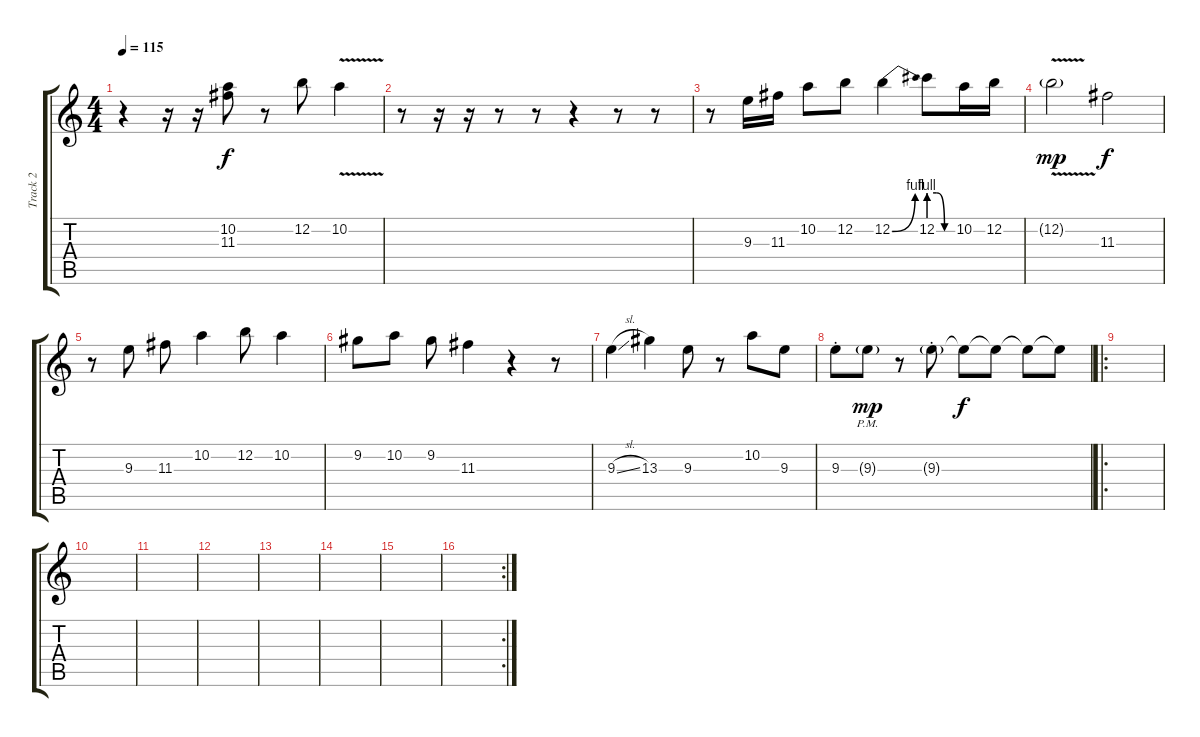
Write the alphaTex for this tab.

\track ("Track 2" "Track 2") {instrument acousticguitarsteel}
\staff {score tabs}
\tuning (E4 B3 G3 D3 A2 E2) {hide}
\ts (4 4)
\tempo 115
\clef g2
\ks c
r.4{dy f instrument acousticguitarsteel} r.16 r.16 (10.2 11.3).8 r.8 12.2.8 10.2{v}.4 |
r.8 r.16 r.16 r.8 r.8 r.4 r.8 r.8 |
r.8 9.3.16 11.3.16 10.2.8 12.2.8 12.2{be (bend 0 0 60 4)}.4 12.2{be (custom 0 4 20 4 40 0 60 0)}.8 10.2.16 12.2.16 |
12.2{v g}.2{dy mp} 11.3.2{dy f} |
r.8 9.3.8 11.3.8 10.2.4 12.2.8 10.2.4 |
9.2.8 10.2.8 9.2.8 11.3.4 r.4 r.8 |
9.3{sl}.4 13.3.4 9.3.8 r.8 10.2.8 9.3.8 |
9.3{st}.8 9.3{g pm}.8{dy mp} r.8 9.3{g st}.8 9.3{t}.8{dy f} 9.3{t}.8 9.3{t}.8 9.3{t}.8 |
\ro
|
|
|
|
|
|
|
\rc 2
